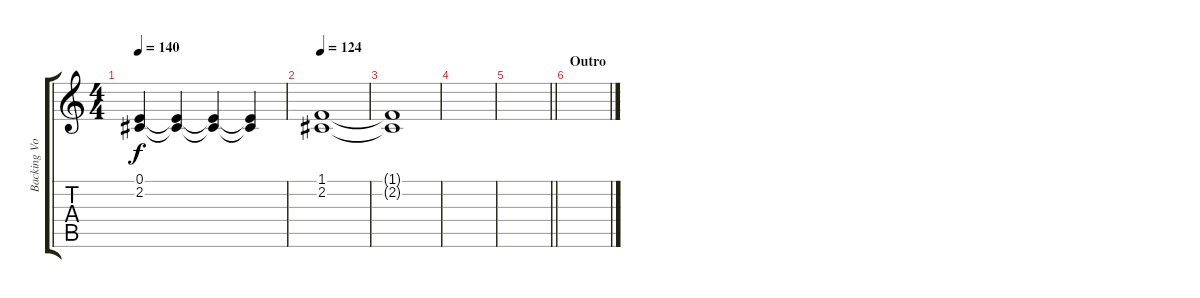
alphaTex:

\track ("Backing Vocals" "Backing Vo") {instrument tenorsax}
\staff {score tabs}
\tuning (E4 B3 G3 D3 A2 E2) {hide}
\ts (4 4)
\tempo 140
\clef g2
\ks c
(0.1{t} 2.2{t}).4{dy f} (0.1{t} 2.2{t}).4 (0.1{t} 2.2{t}).4 (0.1{t} 2.2{t}).4 |
\tempo 124
(1.1 2.2).1 |
(1.1{t} 2.2{t}).1 |
|
\barLineRight lightlight
|
\section ("" "Outro")
